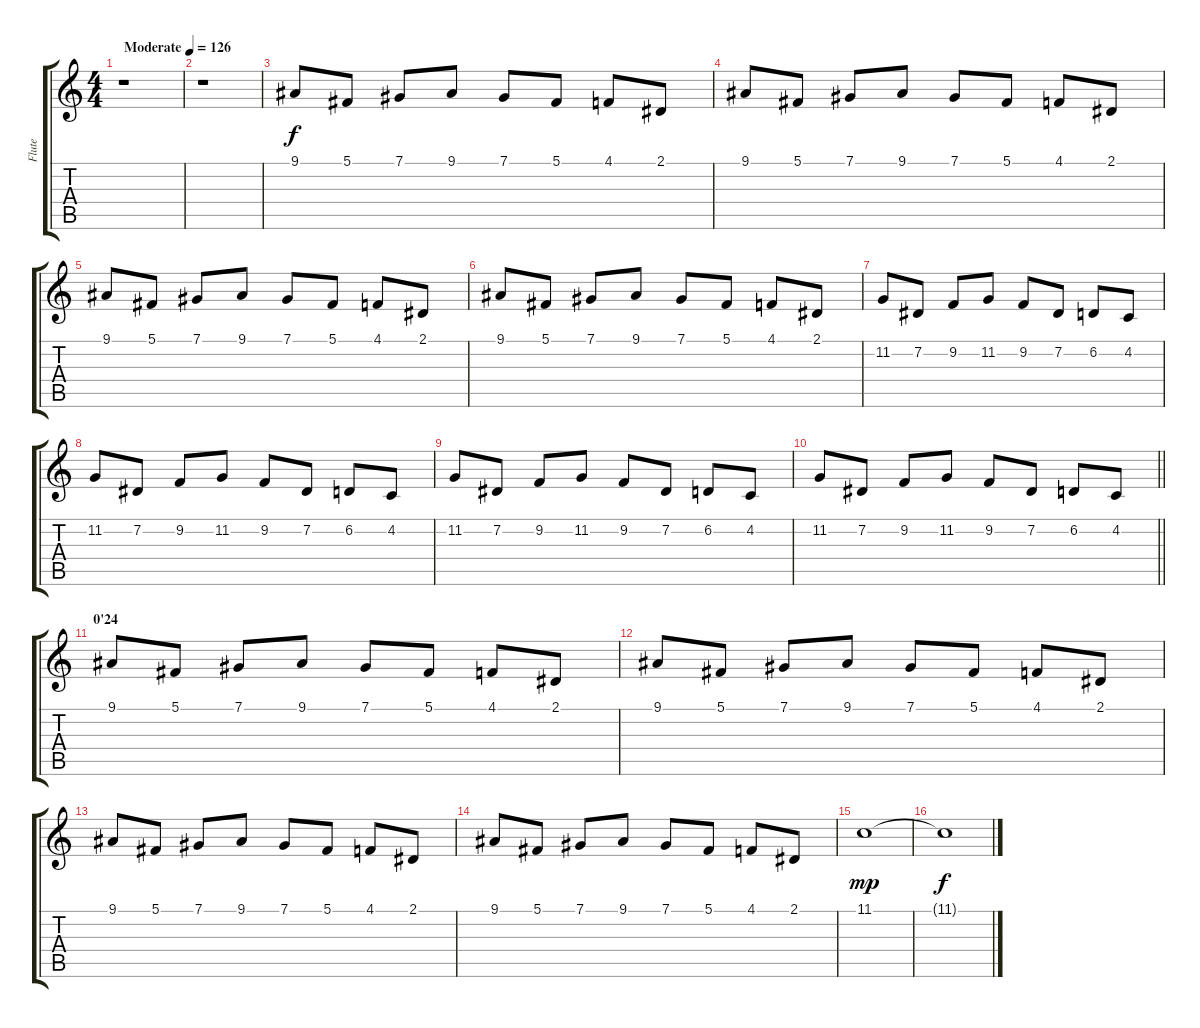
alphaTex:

\track ("Flute" "Flute") {instrument flute}
\staff {score tabs}
\tuning (Db4 Ab3 E3 B2 Gb2 Db2) {hide}
\ts (4 4)
\tempo (126 "Moderate")
\tempo 102
\tempo (126 "Moderate")
\clef g2
\ks c
r.1{dy f instrument flute} |
r.1 |
9.1.8 5.1.8 7.1.8 9.1.8 7.1.8 5.1.8 4.1.8 2.1.8 |
9.1.8 5.1.8 7.1.8 9.1.8 7.1.8 5.1.8 4.1.8 2.1.8 |
9.1.8 5.1.8 7.1.8 9.1.8 7.1.8 5.1.8 4.1.8 2.1.8 |
9.1.8 5.1.8 7.1.8 9.1.8 7.1.8 5.1.8 4.1.8 2.1.8 |
11.2.8 7.2.8 9.2.8 11.2.8 9.2.8 7.2.8 6.2.8 4.2.8 |
11.2.8 7.2.8 9.2.8 11.2.8 9.2.8 7.2.8 6.2.8 4.2.8 |
11.2.8 7.2.8 9.2.8 11.2.8 9.2.8 7.2.8 6.2.8 4.2.8 |
\barLineRight lightlight
11.2.8 7.2.8 9.2.8 11.2.8 9.2.8 7.2.8 6.2.8 4.2.8 |
\section ("" "0'24")
9.1.8 5.1.8 7.1.8 9.1.8 7.1.8 5.1.8 4.1.8 2.1.8 |
9.1.8 5.1.8 7.1.8 9.1.8 7.1.8 5.1.8 4.1.8 2.1.8 |
9.1.8 5.1.8 7.1.8 9.1.8 7.1.8 5.1.8 4.1.8 2.1.8 |
9.1.8 5.1.8 7.1.8 9.1.8 7.1.8 5.1.8 4.1.8 2.1.8 |
11.1.1{dy mp} |
11.1{t}.1{dy f}
